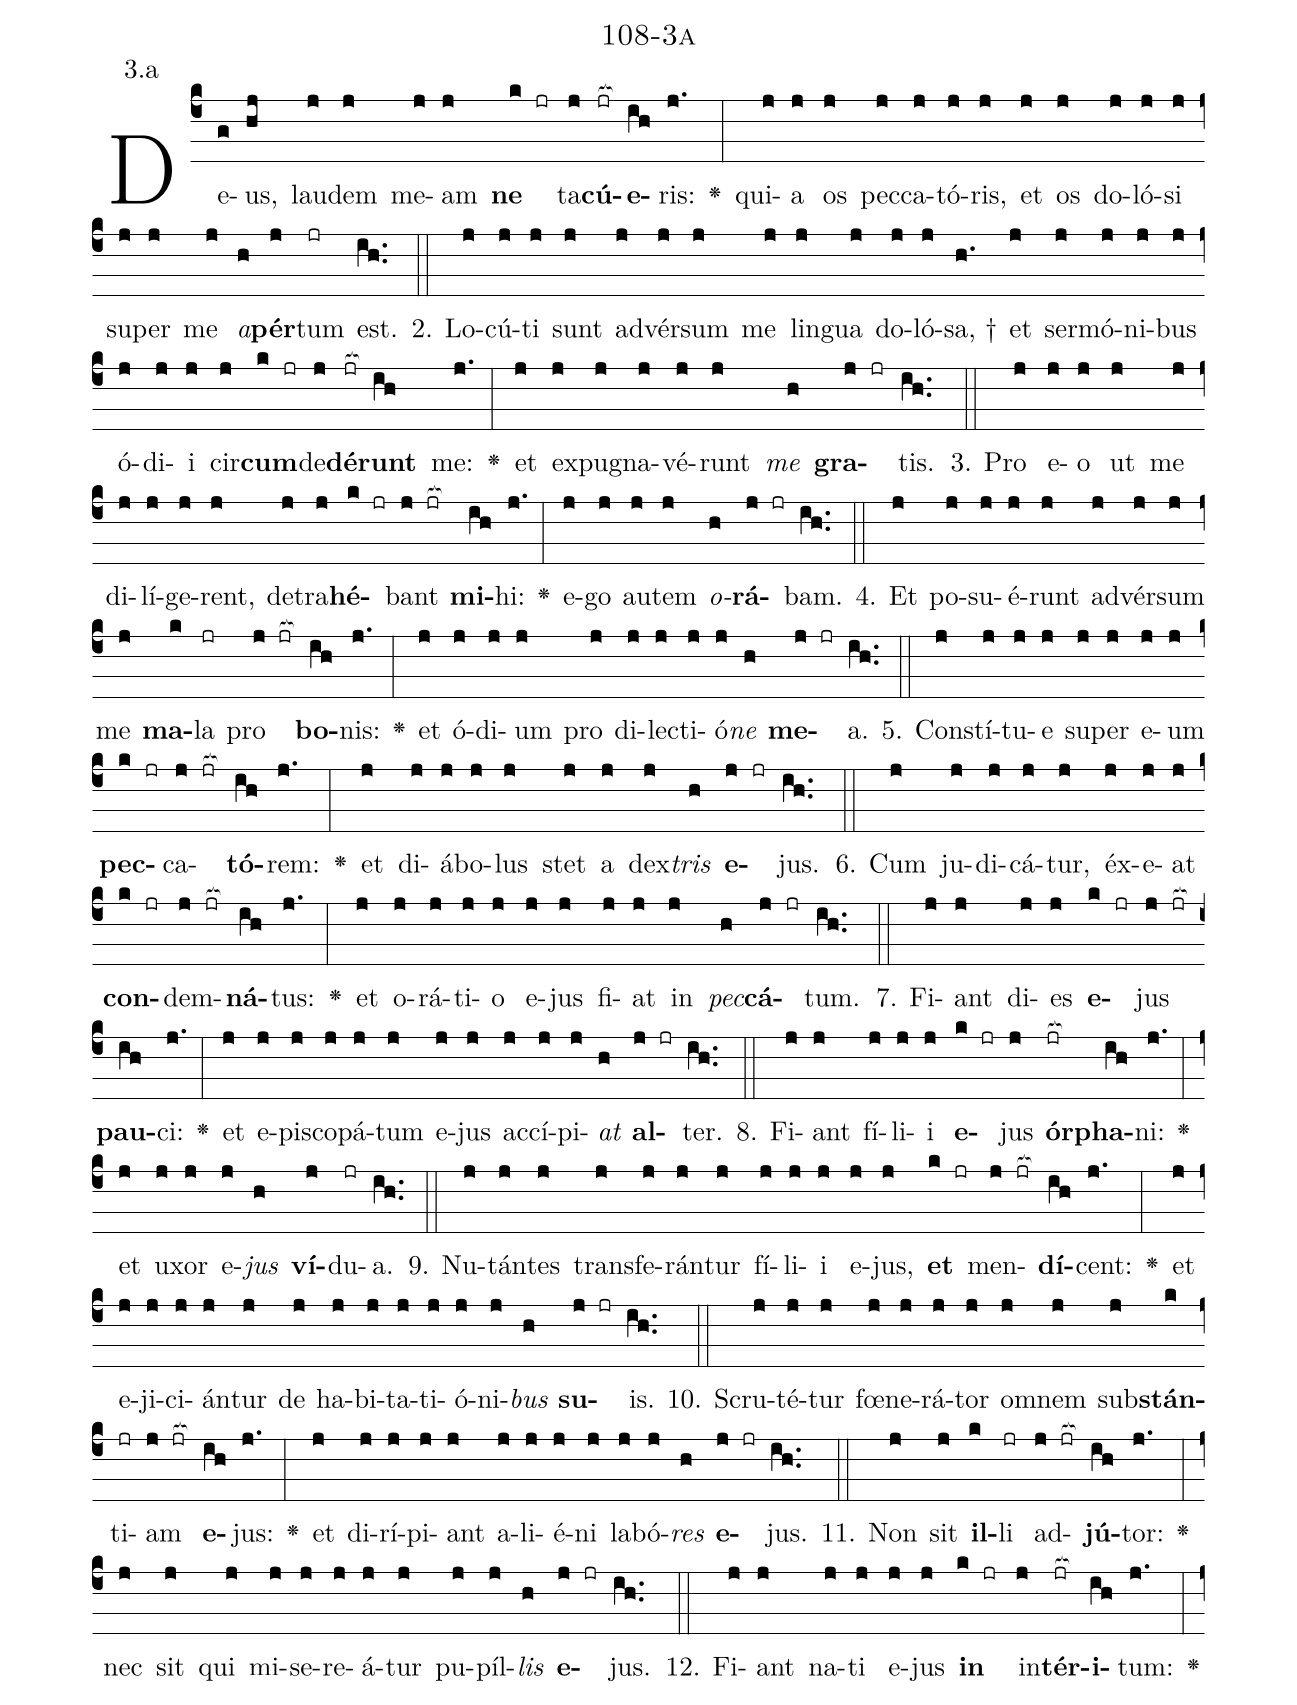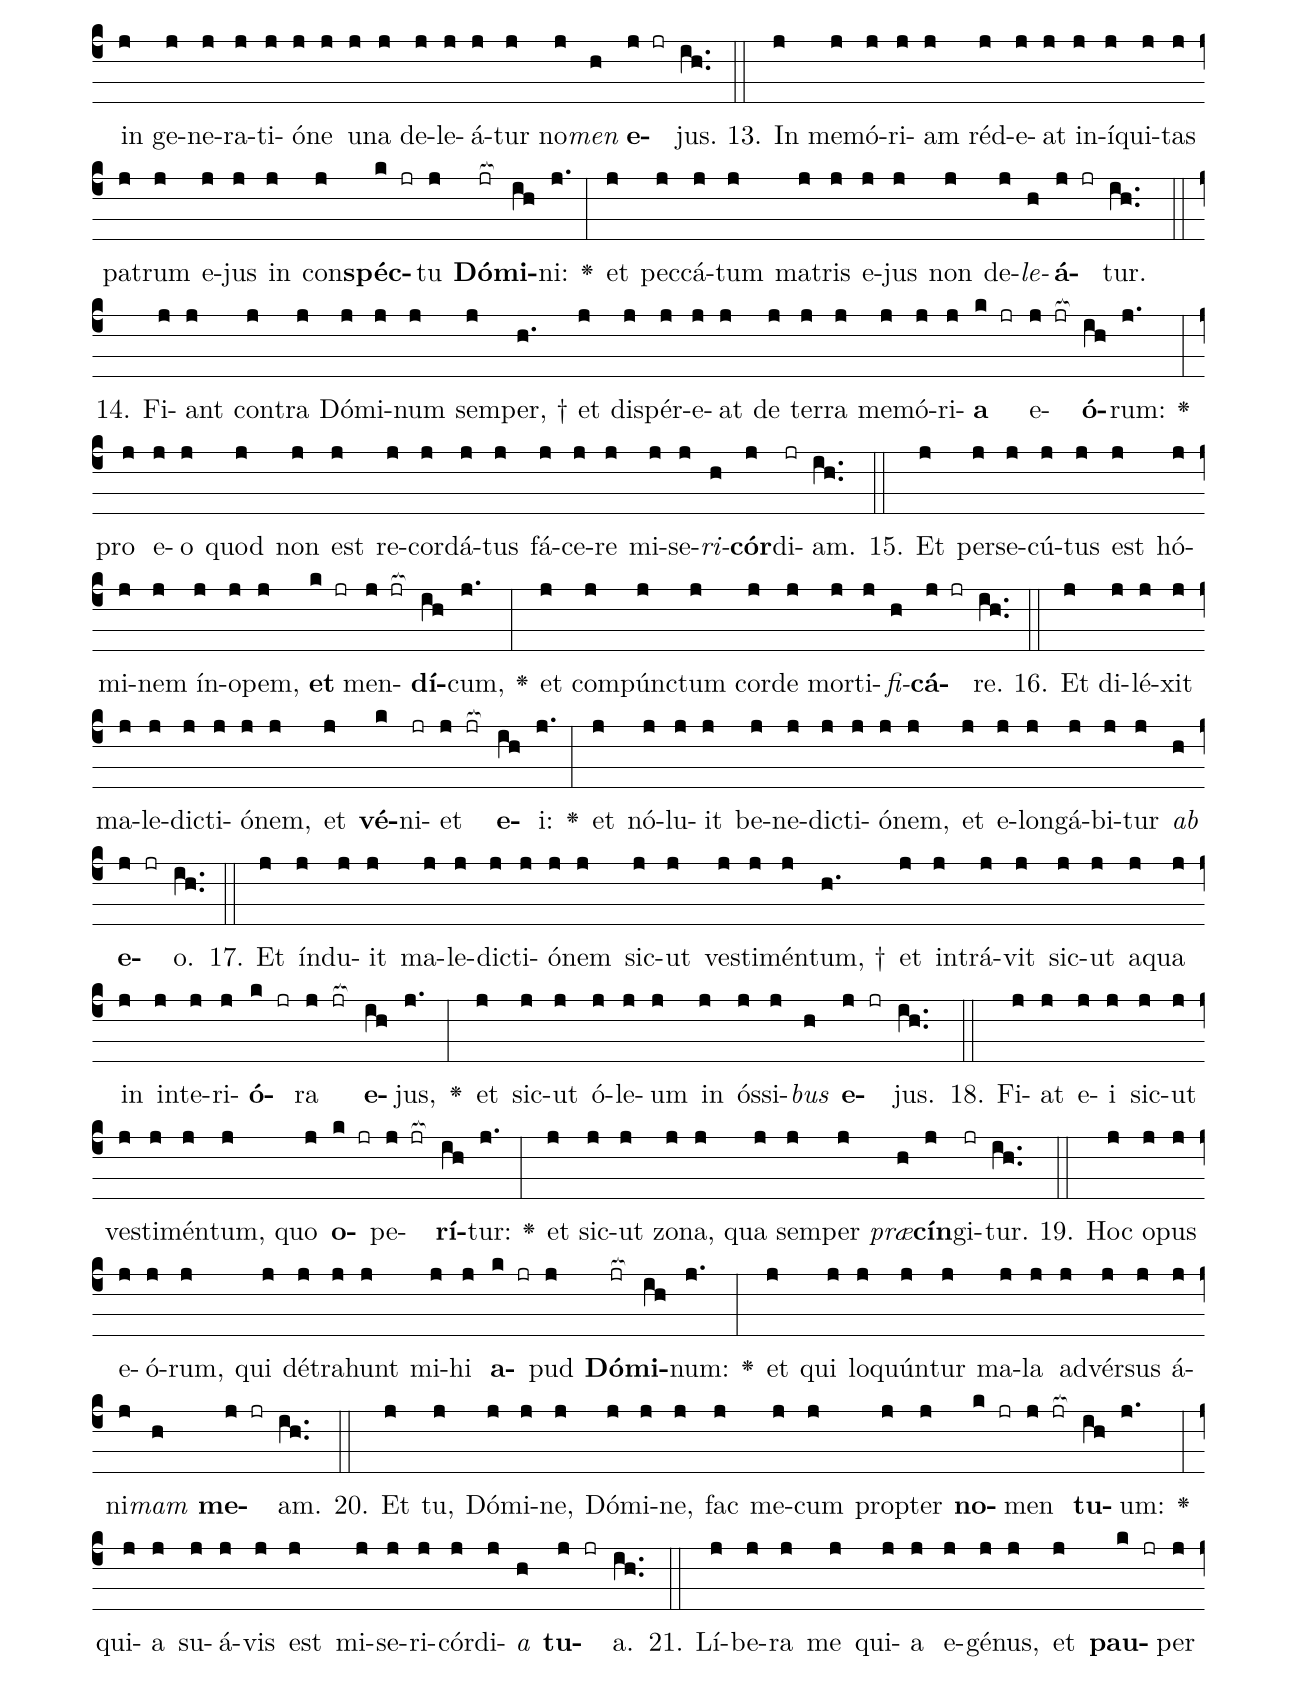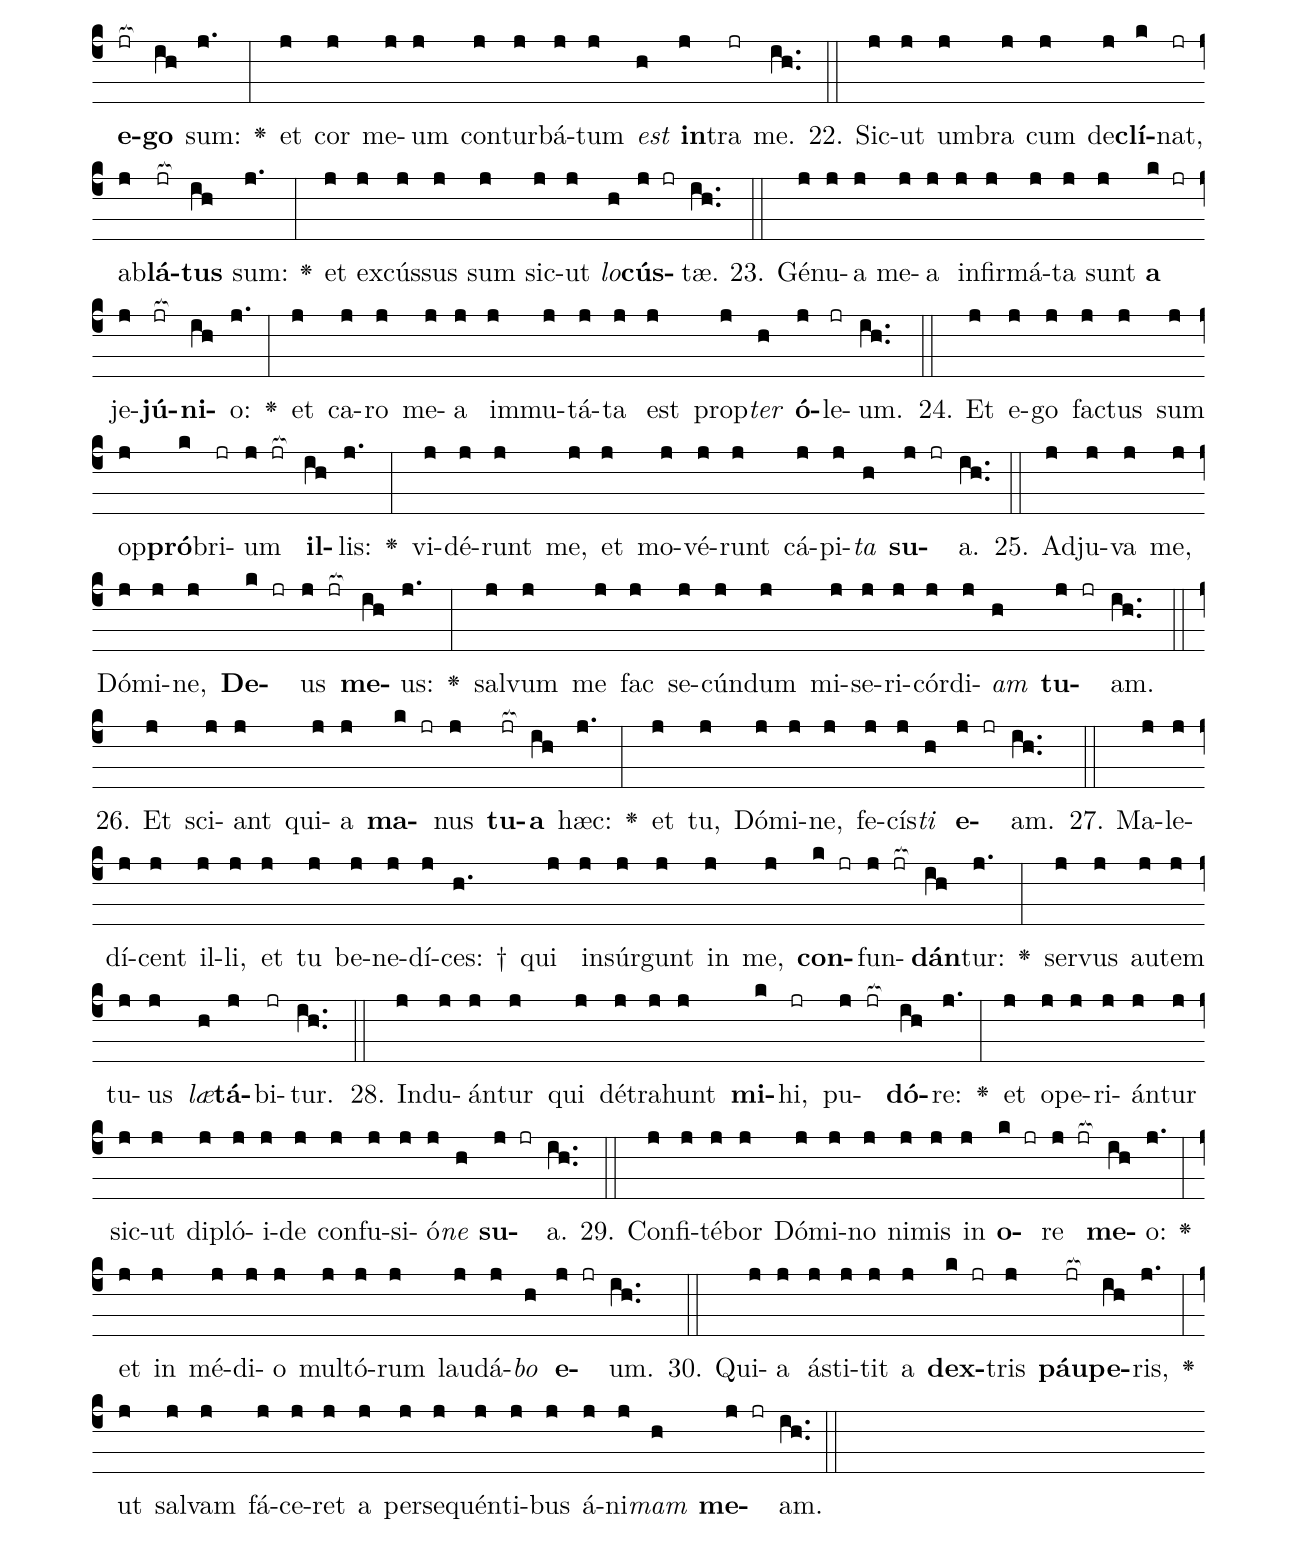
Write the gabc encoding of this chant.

name: 108-3a;
annotation: 3.a;
%%
(c4)De(g)us,(hj) lau(j)dem(j) me(j)am(j) <b>ne</b>(k jr) ta(j)<b>cú</b>(jr[ocb:1{])<b>e</b>(ih[ocb:0}])ris:(j.) <v>\greheightstar</v>(:) qui(j)a(j) os(j) pec(j)ca(j)tó(j)ris,(j) et(j) os(j) do(j)ló(j)si(j) su(j)per(j) me(j) <i>a</i>(h)<b>pér</b>(j)tum(jr) est.(ih..) (::)
2. Lo(j)cú(j)ti(j) sunt(j) ad(j)vér(j)sum(j) me(j) lin(j)gua(j) do(j)ló(j)sa, †(h.) et(j) ser(j)mó(j)ni(j)bus(j) ó(j)di(j)i(j) cir(j)<b>cum</b>(k jr)de(j)<b>dé</b>(jr[ocb:1{])<b>runt</b>(ih[ocb:0}]) me:(j.) <v>\greheightstar</v>(:) et(j) ex(j)pu(j)gna(j)vé(j)runt(j) <i>me</i>(h) <b>gra</b>(j jr)tis.(ih..) (::)
3. Pro(j) e(j)o(j) ut(j) me(j) di(j)lí(j)ge(j)rent,(j) de(j)tra(j)<b>hé</b>(k jr)bant(j jr[ocb:1{]) <b>mi</b>(ih[ocb:0}])hi:(j.) <v>\greheightstar</v>(:) e(j)go(j) au(j)tem(j) <i>o</i>(h)<b>rá</b>(j jr)bam.(ih..) (::)
4. Et(j) po(j)su(j)é(j)runt(j) ad(j)vér(j)sum(j) me(j) <b>ma</b>(k)la(jr) pro(j jr[ocb:1{]) <b>bo</b>(ih[ocb:0}])nis:(j.) <v>\greheightstar</v>(:) et(j) ó(j)di(j)um(j) pro(j) di(j)lec(j)ti(j)ó(j)<i>ne</i>(h) <b>me</b>(j jr)a.(ih..) (::)
5. Con(j)stí(j)tu(j)e(j) su(j)per(j) e(j)um(j) <b>pec</b>(k jr)ca(j jr[ocb:1{])<b>tó</b>(ih[ocb:0}])rem:(j.) <v>\greheightstar</v>(:) et(j) di(j)á(j)bo(j)lus(j) stet(j) a(j) dex(j)<i>tris</i>(h) <b>e</b>(j jr)jus.(ih..) (::)
6. Cum(j) ju(j)di(j)cá(j)tur,(j) éx(j)e(j)at(j) <b>con</b>(k jr)dem(j jr[ocb:1{])<b>ná</b>(ih[ocb:0}])tus:(j.) <v>\greheightstar</v>(:) et(j) o(j)rá(j)ti(j)o(j) e(j)jus(j) fi(j)at(j) in(j) <i>pec</i>(h)<b>cá</b>(j jr)tum.(ih..) (::)
7. Fi(j)ant(j) di(j)es(j) <b>e</b>(k jr)jus(j jr[ocb:1{]) <b>pau</b>(ih[ocb:0}])ci:(j.) <v>\greheightstar</v>(:) et(j) e(j)pis(j)co(j)pá(j)tum(j) e(j)jus(j) ac(j)cí(j)pi(j)<i>at</i>(h) <b>al</b>(j jr)ter.(ih..) (::)
8. Fi(j)ant(j) fí(j)li(j)i(j) <b>e</b>(k jr)jus(j) <b>ór</b>(jr[ocb:1{])<b>pha</b>(ih[ocb:0}])ni:(j.) <v>\greheightstar</v>(:) et(j) u(j)xor(j) e(j)<i>jus</i>(h) <b>ví</b>(j)du(jr)a.(ih..) (::)
9. Nu(j)tán(j)tes(j) trans(j)fe(j)rán(j)tur(j) fí(j)li(j)i(j) e(j)jus,(j) <b>et</b>(k jr) men(j jr[ocb:1{])<b>dí</b>(ih[ocb:0}])cent:(j.) <v>\greheightstar</v>(:) et(j) e(j)ji(j)ci(j)án(j)tur(j) de(j) ha(j)bi(j)ta(j)ti(j)ó(j)ni(j)<i>bus</i>(h) <b>su</b>(j jr)is.(ih..) (::)
10. Scru(j)té(j)tur(j) fœ(j)ne(j)rá(j)tor(j) om(j)nem(j) sub(j)<b>stán</b>(k)ti(jr)am(j jr[ocb:1{]) <b>e</b>(ih[ocb:0}])jus:(j.) <v>\greheightstar</v>(:) et(j) di(j)rí(j)pi(j)ant(j) a(j)li(j)é(j)ni(j) la(j)bó(j)<i>res</i>(h) <b>e</b>(j jr)jus.(ih..) (::)
11. Non(j) sit(j) <b>il</b>(k)li(jr) ad(j jr[ocb:1{])<b>jú</b>(ih[ocb:0}])tor:(j.) <v>\greheightstar</v>(:) nec(j) sit(j) qui(j) mi(j)se(j)re(j)á(j)tur(j) pu(j)píl(j)<i>lis</i>(h) <b>e</b>(j jr)jus.(ih..) (::)
12. Fi(j)ant(j) na(j)ti(j) e(j)jus(j) <b>in</b>(k jr) in(j)<b>tér</b>(jr[ocb:1{])<b>i</b>(ih[ocb:0}])tum:(j.) <v>\greheightstar</v>(:) in(j) ge(j)ne(j)ra(j)ti(j)ó(j)ne(j) u(j)na(j) de(j)le(j)á(j)tur(j) no(j)<i>men</i>(h) <b>e</b>(j jr)jus.(ih..) (::)
13. In(j) me(j)mó(j)ri(j)am(j) réd(j)e(j)at(j) in(j)í(j)qui(j)tas(j) pa(j)trum(j) e(j)jus(j) in(j) con(j)<b>spéc</b>(k jr)tu(j) <b>Dó</b>(jr[ocb:1{])<b>mi</b>(ih[ocb:0}])ni:(j.) <v>\greheightstar</v>(:) et(j) pec(j)cá(j)tum(j) ma(j)tris(j) e(j)jus(j) non(j) de(j)<i>le</i>(h)<b>á</b>(j jr)tur.(ih..) (::)
14. Fi(j)ant(j) con(j)tra(j) Dó(j)mi(j)num(j) sem(j)per, †(h.) et(j) dis(j)pér(j)e(j)at(j) de(j) ter(j)ra(j) me(j)mó(j)ri(j)<b>a</b>(k jr) e(j jr[ocb:1{])<b>ó</b>(ih[ocb:0}])rum:(j.) <v>\greheightstar</v>(:) pro(j) e(j)o(j) quod(j) non(j) est(j) re(j)cor(j)dá(j)tus(j) fá(j)ce(j)re(j) mi(j)se(j)<i>ri</i>(h)<b>cór</b>(j)di(jr)am.(ih..) (::)
15. Et(j) per(j)se(j)cú(j)tus(j) est(j) hó(j)mi(j)nem(j) ín(j)o(j)pem,(j) <b>et</b>(k jr) men(j jr[ocb:1{])<b>dí</b>(ih[ocb:0}])cum,(j.) <v>\greheightstar</v>(:) et(j) com(j)púnc(j)tum(j) cor(j)de(j) mor(j)ti(j)<i>fi</i>(h)<b>cá</b>(j jr)re.(ih..) (::)
16. Et(j) di(j)lé(j)xit(j) ma(j)le(j)dic(j)ti(j)ó(j)nem,(j) et(j) <b>vé</b>(k)ni(jr)et(j jr[ocb:1{]) <b>e</b>(ih[ocb:0}])i:(j.) <v>\greheightstar</v>(:) et(j) nó(j)lu(j)it(j) be(j)ne(j)dic(j)ti(j)ó(j)nem,(j) et(j) e(j)lon(j)gá(j)bi(j)tur(j) <i>ab</i>(h) <b>e</b>(j jr)o.(ih..) (::)
17. Et(j) índ(j)u(j)it(j) ma(j)le(j)dic(j)ti(j)ó(j)nem(j) sic(j)ut(j) ves(j)ti(j)mén(j)tum, †(h.) et(j) in(j)trá(j)vit(j) sic(j)ut(j) a(j)qua(j) in(j) in(j)te(j)ri(j)<b>ó</b>(k jr)ra(j jr[ocb:1{]) <b>e</b>(ih[ocb:0}])jus,(j.) <v>\greheightstar</v>(:) et(j) sic(j)ut(j) ó(j)le(j)um(j) in(j) ós(j)si(j)<i>bus</i>(h) <b>e</b>(j jr)jus.(ih..) (::)
18. Fi(j)at(j) e(j)i(j) sic(j)ut(j) ves(j)ti(j)mén(j)tum,(j) quo(j) <b>o</b>(k jr)pe(j jr[ocb:1{])<b>rí</b>(ih[ocb:0}])tur:(j.) <v>\greheightstar</v>(:) et(j) sic(j)ut(j) zo(j)na,(j) qua(j) sem(j)per(j) <i>præ</i>(h)<b>cín</b>(j)gi(jr)tur.(ih..) (::)
19. Hoc(j) o(j)pus(j) e(j)ó(j)rum,(j) qui(j) dé(j)tra(j)hunt(j) mi(j)hi(j) <b>a</b>(k jr)pud(j) <b>Dó</b>(jr[ocb:1{])<b>mi</b>(ih[ocb:0}])num:(j.) <v>\greheightstar</v>(:) et(j) qui(j) lo(j)quún(j)tur(j) ma(j)la(j) ad(j)vér(j)sus(j) á(j)ni(j)<i>mam</i>(h) <b>me</b>(j jr)am.(ih..) (::)
20. Et(j) tu,(j) Dó(j)mi(j)ne,(j) Dó(j)mi(j)ne,(j) fac(j) me(j)cum(j) prop(j)ter(j) <b>no</b>(k jr)men(j jr[ocb:1{]) <b>tu</b>(ih[ocb:0}])um:(j.) <v>\greheightstar</v>(:) qui(j)a(j) su(j)á(j)vis(j) est(j) mi(j)se(j)ri(j)cór(j)di(j)<i>a</i>(h) <b>tu</b>(j jr)a.(ih..) (::)
21. Lí(j)be(j)ra(j) me(j) qui(j)a(j) e(j)gé(j)nus,(j) et(j) <b>pau</b>(k jr)per(j) <b>e</b>(jr[ocb:1{])<b>go</b>(ih[ocb:0}]) sum:(j.) <v>\greheightstar</v>(:) et(j) cor(j) me(j)um(j) con(j)tur(j)bá(j)tum(j) <i>est</i>(h) <b>in</b>(j)tra(jr) me.(ih..) (::)
22. Sic(j)ut(j) um(j)bra(j) cum(j) de(j)<b>clí</b>(k)nat,(jr) ab(j)<b>lá</b>(jr[ocb:1{])<b>tus</b>(ih[ocb:0}]) sum:(j.) <v>\greheightstar</v>(:) et(j) ex(j)cús(j)sus(j) sum(j) sic(j)ut(j) <i>lo</i>(h)<b>cús</b>(j jr)tæ.(ih..) (::)
23. Gé(j)nu(j)a(j) me(j)a(j) in(j)fir(j)má(j)ta(j) sunt(j) <b>a</b>(k jr) je(j)<b>jú</b>(jr[ocb:1{])<b>ni</b>(ih[ocb:0}])o:(j.) <v>\greheightstar</v>(:) et(j) ca(j)ro(j) me(j)a(j) im(j)mu(j)tá(j)ta(j) est(j) prop(j)<i>ter</i>(h) <b>ó</b>(j)le(jr)um.(ih..) (::)
24. Et(j) e(j)go(j) fac(j)tus(j) sum(j) op(j)<b>pró</b>(k)bri(jr)um(j jr[ocb:1{]) <b>il</b>(ih[ocb:0}])lis:(j.) <v>\greheightstar</v>(:) vi(j)dé(j)runt(j) me,(j) et(j) mo(j)vé(j)runt(j) cá(j)pi(j)<i>ta</i>(h) <b>su</b>(j jr)a.(ih..) (::)
25. Ad(j)ju(j)va(j) me,(j) Dó(j)mi(j)ne,(j) <b>De</b>(k jr)us(j jr[ocb:1{]) <b>me</b>(ih[ocb:0}])us:(j.) <v>\greheightstar</v>(:) sal(j)vum(j) me(j) fac(j) se(j)cún(j)dum(j) mi(j)se(j)ri(j)cór(j)di(j)<i>am</i>(h) <b>tu</b>(j jr)am.(ih..) (::)
26. Et(j) sci(j)ant(j) qui(j)a(j) <b>ma</b>(k jr)nus(j) <b>tu</b>(jr[ocb:1{])<b>a</b>(ih[ocb:0}]) hæc:(j.) <v>\greheightstar</v>(:) et(j) tu,(j) Dó(j)mi(j)ne,(j) fe(j)cís(j)<i>ti</i>(h) <b>e</b>(j jr)am.(ih..) (::)
27. Ma(j)le(j)dí(j)cent(j) il(j)li,(j) et(j) tu(j) be(j)ne(j)dí(j)ces: †(h.) qui(j) in(j)súr(j)gunt(j) in(j) me,(j) <b>con</b>(k jr)fun(j jr[ocb:1{])<b>dán</b>(ih[ocb:0}])tur:(j.) <v>\greheightstar</v>(:) ser(j)vus(j) au(j)tem(j) tu(j)us(j) <i>læ</i>(h)<b>tá</b>(j)bi(jr)tur.(ih..) (::)
28. Ind(j)u(j)án(j)tur(j) qui(j) dé(j)tra(j)hunt(j) <b>mi</b>(k)hi,(jr) pu(j jr[ocb:1{])<b>dó</b>(ih[ocb:0}])re:(j.) <v>\greheightstar</v>(:) et(j) o(j)pe(j)ri(j)án(j)tur(j) sic(j)ut(j) di(j)pló(j)i(j)de(j) con(j)fu(j)si(j)ó(j)<i>ne</i>(h) <b>su</b>(j jr)a.(ih..) (::)
29. Con(j)fi(j)té(j)bor(j) Dó(j)mi(j)no(j) ni(j)mis(j) in(j) <b>o</b>(k jr)re(j jr[ocb:1{]) <b>me</b>(ih[ocb:0}])o:(j.) <v>\greheightstar</v>(:) et(j) in(j) mé(j)di(j)o(j) mul(j)tó(j)rum(j) lau(j)dá(j)<i>bo</i>(h) <b>e</b>(j jr)um.(ih..) (::)
30. Qui(j)a(j) á(j)sti(j)tit(j) a(j) <b>dex</b>(k jr)tris(j) <b>páu</b>(jr[ocb:1{])<b>pe</b>(ih[ocb:0}])ris,(j.) <v>\greheightstar</v>(:) ut(j) sal(j)vam(j) fá(j)ce(j)ret(j) a(j) per(j)se(j)quén(j)ti(j)bus(j) á(j)ni(j)<i>mam</i>(h) <b>me</b>(j jr)am.(ih..) (::)
